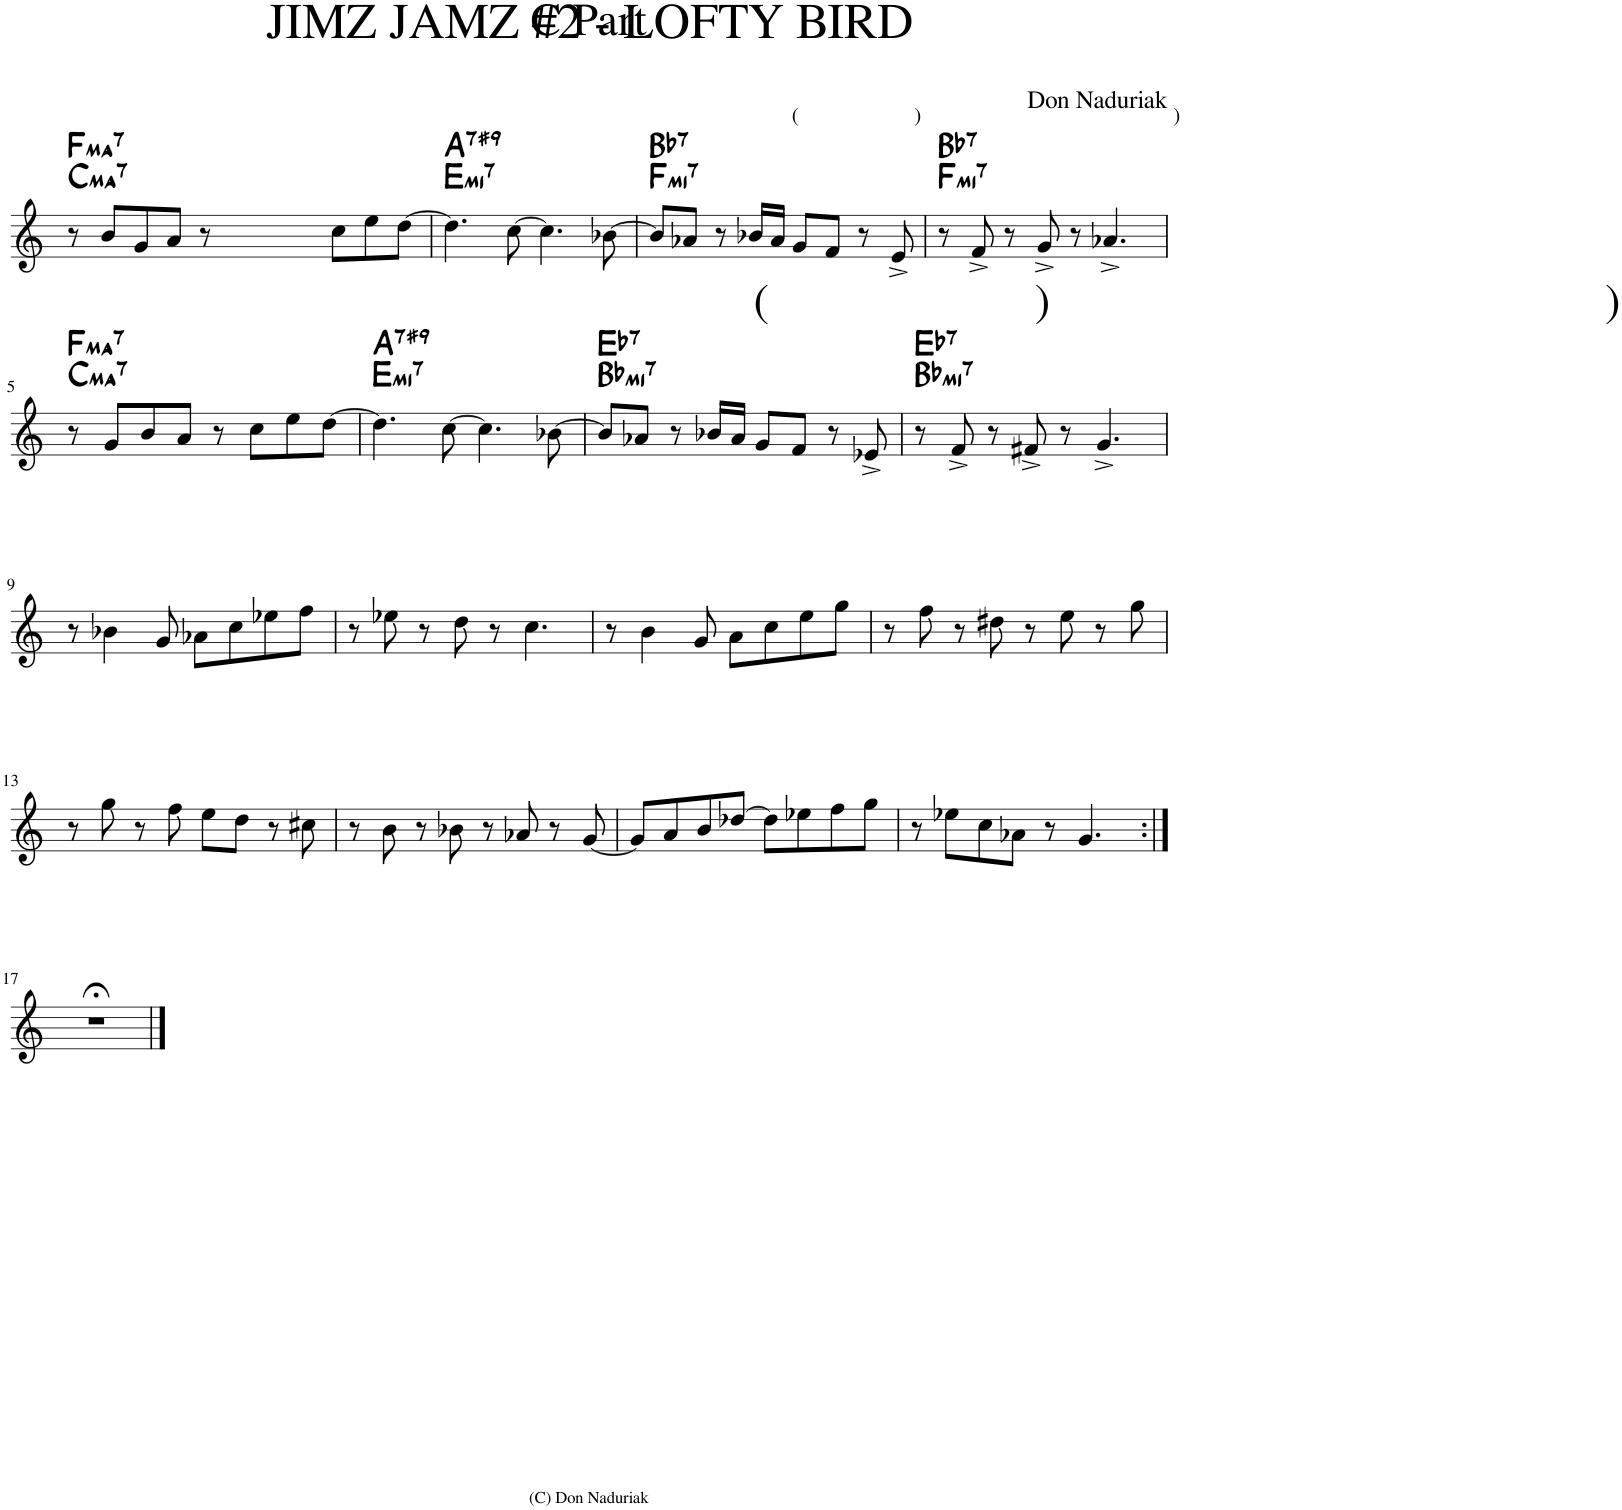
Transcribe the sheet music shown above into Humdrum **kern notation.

**kern	**harte
*part1	*part1
*staff1	*
*I"Voice	*
*clefG2	*
*k[]	*
=1	=1
!	!LO:H:n=1:kt=Maj7
!	!LO:H:n=2:kt=Maj7
8r	C:maj7 F:maj7
8b/L	.
8g/	.
8a/J	.
8r	.
8cc\L	.
8ee\	.
[8dd\J	.
=2	=2
!	!LO:H:n=1:kt=m7
!	!LO:H:n=2:kt=7
4.dd\]	E:min7 A:7(#9)
[8cc\	.
4.cc\]	.
[8b-X\	.
=3	=3
!	!LO:H:n=1:kt=m7
!	!LO:H:n=2:kt=7
8b-/L]	F:min7 Bb:7
8a-X/J	.
8r	.
16b-X/LL	.
16a-/JJ	.
!LO:TX:a:t=(                      )                                                )	!
8g/L	.
8f/J	.
8r	.
8e^/	.
=4	=4
!	!LO:H:n=1:kt=m7
!	!LO:H:n=2:kt=7
8r	F:min7 Bb:7
8f^/	.
8r	.
8g^/	.
8r	.
4.a-X^/	.
!!LO:LB:g=z
=5	=5
!	!LO:H:n=1:kt=Maj7
!	!LO:H:n=2:kt=Maj7
8r	C:maj7 F:maj7
8g/L	.
8b/	.
8a/J	.
8r	.
8cc\L	.
8ee\	.
[8dd\J	.
=6	=6
!	!LO:H:n=1:kt=m7
!	!LO:H:n=2:kt=7
4.dd\]	E:min7 A:7(#9)
[8cc\	.
4.cc\]	.
[8b-X\	.
=7	=7
!	!LO:H:n=1:kt=m7
!	!LO:H:n=2:kt=7
8b-/L]	Bb:min7 Eb:7
8a-X/J	.
8r	.
16b-X/LL	.
16a-/JJ	.
!LO:TX:a:t=(                       )                                                )	!
8g/L	.
8f/J	.
8r	.
8e-X^/	.
=8	=8
!	!LO:H:n=1:kt=m7
!	!LO:H:n=2:kt=7
8r	Bb:min7 Eb:7
8f^/	.
8r	.
8f#X^/	.
8r	.
4.g^/	.
!!LO:LB:g=z
=9	=9
8r	.
4b-X\	.
8g/	.
8a-X\L	.
8cc\	.
8ee-X\	.
8ff\J	.
=10	=10
8r	.
8ee-X\	.
8r	.
8dd\	.
8r	.
4.cc\	.
=11	=11
8r	.
4b\	.
8g/	.
8a\L	.
8cc\	.
8ee\	.
8gg\J	.
=12	=12
8r	.
8ff\	.
8r	.
8dd#X\	.
8r	.
8ee\	.
8r	.
8gg\	.
!!LO:LB:g=z
=13	=13
8r	.
8gg\	.
8r	.
8ff\	.
8ee\L	.
8dd\J	.
8r	.
8cc#X\	.
=14	=14
8r	.
8b\	.
8r	.
8b-X\	.
8r	.
8a-X/	.
8r	.
[8g/	.
=15	=15
8g/L]	.
8a/	.
8b/	.
[8dd-X/J	.
8dd-\L]	.
8ee-X\	.
8ff\	.
8gg\J	.
=16	=16
8r	.
8ee-X\L	.
8cc\	.
8a-X\J	.
8r	.
4.g/	.
!!LO:LB:g=z
=17:|!	=17:|!
1r;<	.
==	==
*-	*-
